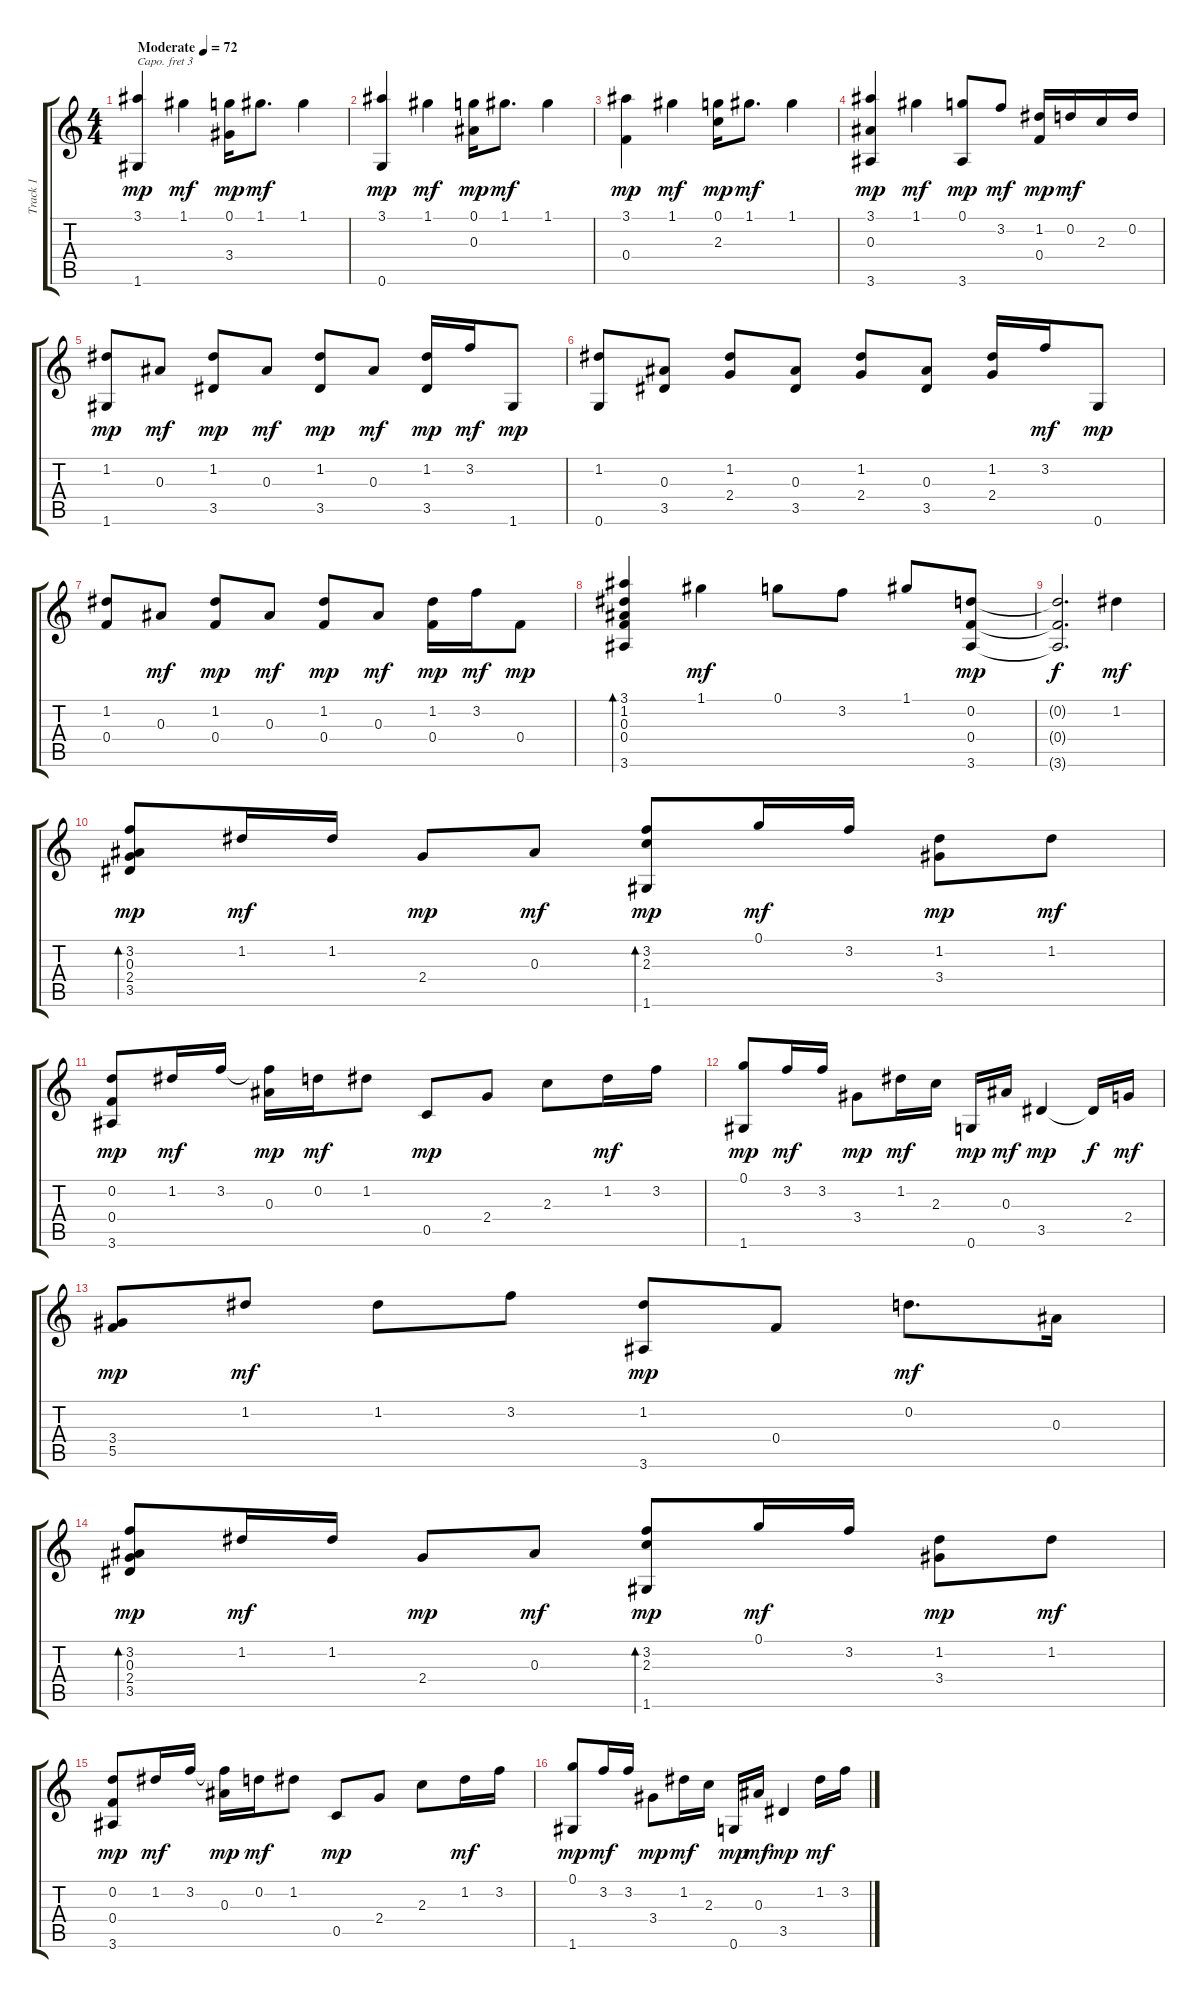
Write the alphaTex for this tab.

\track ("Track 1" "Track 1") {instrument acousticguitarsteel}
\staff {score tabs}
\capo 3
\tuning (E4 B3 G3 D3 A2 E2) {hide}
\ts (4 4)
\tempo (72 "Moderate")
\clef g2
\ks c
(3.1 1.6).4{dy mp instrument acousticguitarsteel} 1.1.4{dy mf} (0.1 3.4).16{dy mp} 1.1.8{d dy mf} 1.1.4 |
(3.1 0.6).4{dy mp} 1.1.4{dy mf} (0.1 0.3).16{dy mp} 1.1.8{d dy mf} 1.1.4 |
(3.1 0.4).4{dy mp} 1.1.4{dy mf} (0.1 2.3).16{dy mp} 1.1.8{d dy mf} 1.1.4 |
(3.1 0.3 3.6).4{dy mp} 1.1.4{dy mf} (0.1 3.6).8{dy mp} 3.2.8{dy mf} (1.2 0.4).16{dy mp} 0.2.16{dy mf} 2.3.16 0.2.16 |
(1.2 1.6).8{dy mp} 0.3.8{dy mf} (1.2 3.5).8{dy mp} 0.3.8{dy mf} (1.2 3.5).8{dy mp} 0.3.8{dy mf} (1.2 3.5).16{dy mp} 3.2.16{dy mf} 1.6.8{dy mp} |
(1.2 0.6).8 (0.3 3.5).8 (1.2 2.4).8 (0.3 3.5).8 (1.2 2.4).8 (0.3 3.5).8 (1.2 2.4).16 3.2.16{dy mf} 0.6.8{dy mp} |
(1.2 0.4).8 0.3.8{dy mf} (1.2 0.4).8{dy mp} 0.3.8{dy mf} (1.2 0.4).8{dy mp} 0.3.8{dy mf} (1.2 0.4).16{dy mp} 3.2.16{dy mf} 0.4.8{dy mp} |
(3.1 1.2 0.3 0.4 3.6).4{bd 60} 1.1.4{dy mf} 0.1.8 3.2.8 1.1.8 (0.2 0.4 3.6).8{dy mp} |
(0.2{t} 0.4{t} 3.6{t}).2{d dy f} 1.2.4{dy mf} |
(3.2 0.3 2.4 3.5).8{bd 60 dy mp} 1.2.16{dy mf} 1.2.16 2.4.8{dy mp} 0.3.8{dy mf} (3.2 2.3 1.6).8{bd 60 dy mp} 0.1.16{dy mf} 3.2.16 (1.2 3.4).8{dy mp} 1.2.8{dy mf} |
(0.2 0.4 3.6).8{dy mp} 1.2.16{dy mf} 3.2.16 (3.2{t} 0.3).16{dy mp} 0.2.16{dy mf} 1.2.8 0.5.8{dy mp} 2.4.8 2.3.8 1.2.16{dy mf} 3.2.16 |
(0.1 1.6).8{dy mp} 3.2.16{dy mf} 3.2.16 3.4.8{dy mp} 1.2.16{dy mf} 2.3.16 0.6.16{dy mp} 0.3.16{dy mf} 3.5.4{dy mp} 3.5{t}.16{dy f} 2.4.16{dy mf} |
(3.4 5.5).8{dy mp} 1.2.8{dy mf} 1.2.8 3.2.8 (1.2 3.6).8{dy mp} 0.4.8 0.2.8{d dy mf} 0.3.16 |
(3.2 0.3 2.4 3.5).8{bd 60 dy mp} 1.2.16{dy mf} 1.2.16 2.4.8{dy mp} 0.3.8{dy mf} (3.2 2.3 1.6).8{bd 60 dy mp} 0.1.16{dy mf} 3.2.16 (1.2 3.4).8{dy mp} 1.2.8{dy mf} |
(0.2 0.4 3.6).8{dy mp} 1.2.16{dy mf} 3.2.16 (3.2{t} 0.3).16{dy mp} 0.2.16{dy mf} 1.2.8 0.5.8{dy mp} 2.4.8 2.3.8 1.2.16{dy mf} 3.2.16 |
(0.1 1.6).8{dy mp} 3.2.16{dy mf} 3.2.16 3.4.8{dy mp} 1.2.16{dy mf} 2.3.16 0.6.16{dy mp} 0.3.16{dy mf} 3.5.4{dy mp} 1.2.16{dy mf} 3.2.16
